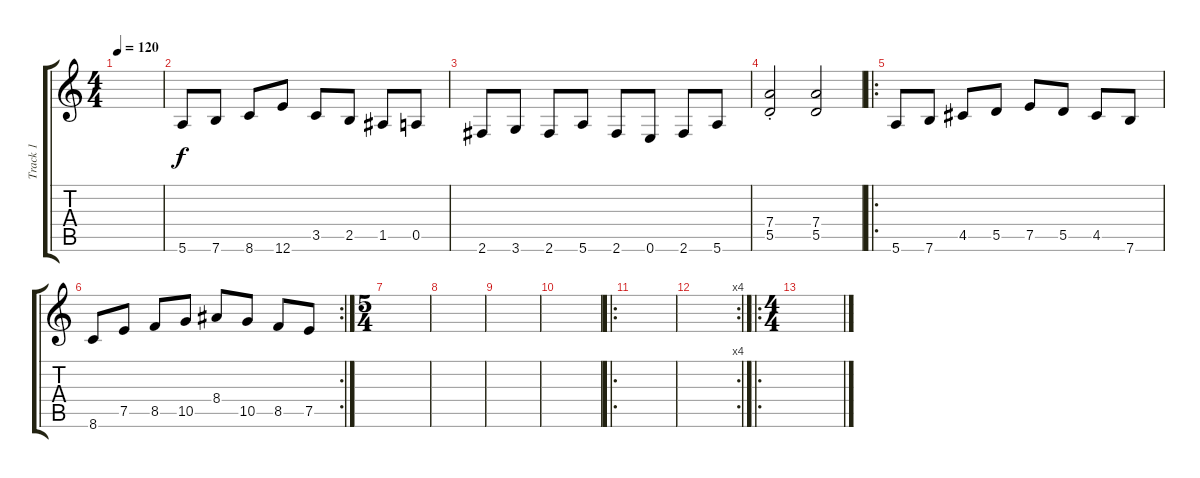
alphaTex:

\track ("Track 1" "Track 1") {instrument electricbassfinger}
\staff {score tabs}
\tuning (E4 B3 G3 D3 A2 E2) {hide}
\ts (4 4)
\tempo 120
\clef g2
\ks c
|
5.6.8 7.6.8 8.6.8 12.6.8 3.5.8 2.5.8 1.5.8 0.5.8 |
2.6.8 3.6.8 2.6.8 5.6.8 2.6.8 0.6.8 2.6.8 5.6.8 |
(7.4{st} 5.5{st}).2 (7.4 5.5).2 |
\ro
5.6.8 7.6.8 4.5.8 5.5.8 7.5.8 5.5.8 4.5.8 7.6.8 |
\rc 2
8.6.8 7.5.8 8.5.8 10.5.8 8.4.8 10.5.8 8.5.8 7.5.8 |
\ts (5 4)
|
|
|
|
\ro
|
\rc 4
|
\ro
\ts (4 4)
